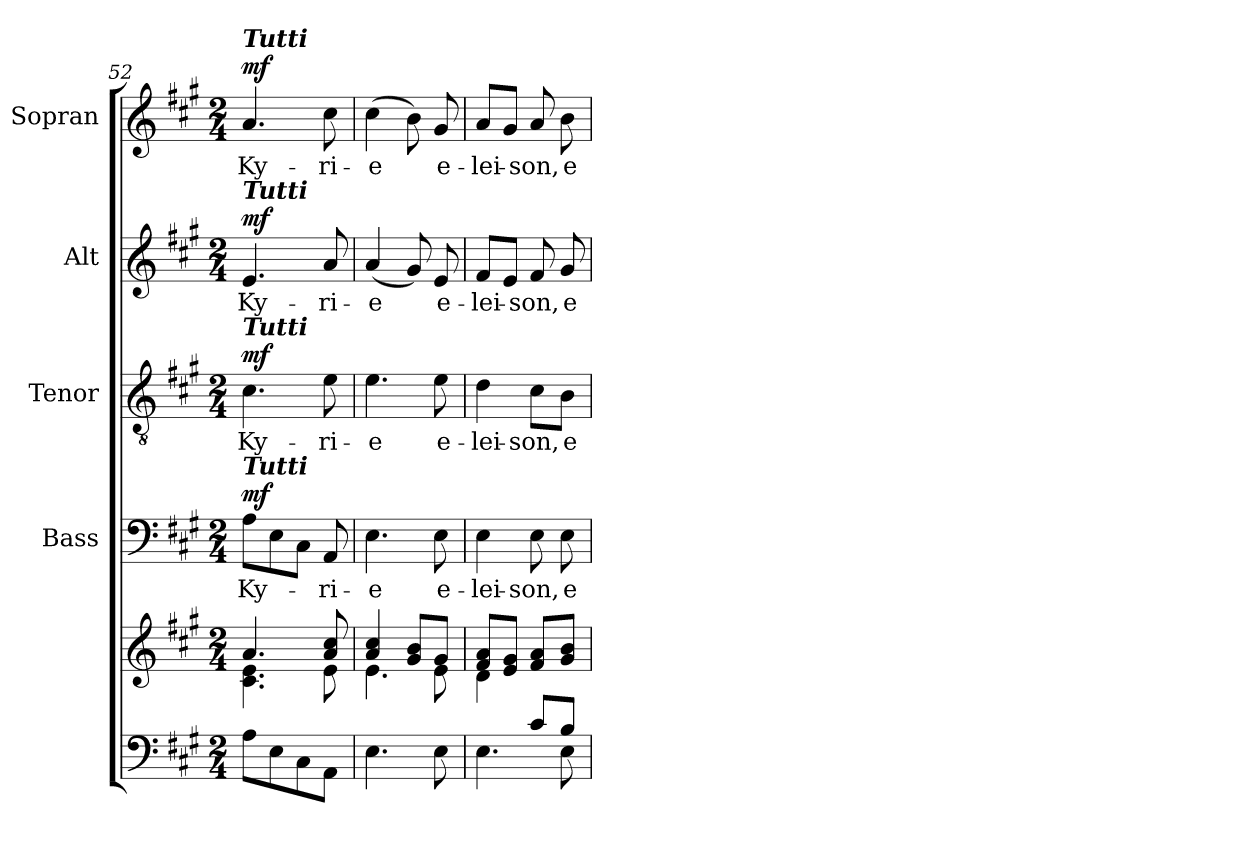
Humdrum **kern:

**kern	**kern	**kern	**text	**dynam	**kern	**text	**dynam	**kern	**text	**dynam	**kern	**text	**dynam
*part5	*part5	*part4	*part4	*part4	*part3	*part3	*part3	*part2	*part2	*part2	*part1	*part1	*part1
*staff6	*staff5	*staff4	*staff4	*staff4	*staff3	*staff3	*staff3	*staff2	*staff2	*staff2	*staff1	*staff1	*staff1
*	*	*I"Bass	*	*	*I"Tenor	*	*	*I"Alt	*	*	*I"Sopran	*	*
*	*	*I'B.	*	*	*I'T.	*	*	*I'A.	*	*	*I'S.	*	*
!!LO:PB:g=z
*clefF4	*clefG2	*clefF4	*	*	*clefGv2	*	*	*clefG2	*	*	*clefG2	*	*
*k[f#c#g#]	*k[f#c#g#]	*k[f#c#g#]	*	*	*k[f#c#g#]	*	*	*k[f#c#g#]	*	*	*k[f#c#g#]	*	*
*A:	*A:	*A:	*	*	*A:	*	*	*A:	*	*	*A:	*	*
*M2/4	*M2/4	*M2/4	*	*	*M2/4	*	*	*M2/4	*	*	*M2/4	*	*
=52	=52	=52	=52	=52	=52	=52	=52	=52	=52	=52	=52	=52	=52
*	*^	*	*	*	*	*	*	*	*	*	*	*	*
!	!	!	!	!	!	!	!	!	!	!	!	!LO:TX:a:Bi:t=Tutti	!	!
!	!	!	!	!	!	!	!	!	!LO:TX:a:Bi:t=Tutti	!	!	!	!	!
!	!	!	!	!	!	!LO:TX:a:Bi:t=Tutti	!	!	!	!	!	!	!	!
!	!	!	!LO:TX:a:Bi:t=Tutti	!	!	!	!	!	!	!	!	!	!	!
!	!	!	!	!LO:LY:b	!LO:DY:a	!	!LO:LY:b	!LO:DY:a	!	!LO:LY:b	!LO:DY:a	!	!LO:LY:b	!LO:DY:a
8A\L	4.a/	4.c#\ 4.e\	8A\L	Ky-	mf	4.c#\	Ky-	mf	4.e/	Ky-	mf	4.a/	Ky-	mf
8E\	.	.	8E\	.	.	.	.	.	.	.	.	.	.	.
8C#\	.	.	8C#\J	.	.	.	.	.	.	.	.	.	.	.
!	!	!	!	!LO:LY:b	!	!	!LO:LY:b	!	!	!LO:LY:b	!	!	!LO:LY:b	!
8AA\J	8a/ 8cc#/	8e\	8AA/	-ri-	.	8e\	-ri-	.	8a/	-ri-	.	8cc#\	-ri-	.
=53	=53	=53	=53	=53	=53	=53	=53	=53	=53	=53	=53	=53	=53	=53
!	!	!	!	!LO:LY:b	!	!	!LO:LY:b	!	!	!LO:LY:b	!	!	!LO:LY:b	!
4.E\	4a/ 4cc#/	4.e\	4.E\	-e	.	4.e\	-e	.	(<4a/	-e	.	(>4cc#\	-e	.
.	8g#/ 8b/L	.	.	.	.	.	.	.	8g#/)	.	.	8b\)	.	.
!	!	!	!	!LO:LY:b	!	!	!LO:LY:b	!	!	!LO:LY:b	!	!	!LO:LY:b	!
8E\	8g#/J	8e\	8E\	e-	.	8e\	e-	.	8e/	e-	.	8g#/	e-	.
=54	=54	=54	=54	=54	=54	=54	=54	=54	=54	=54	=54	=54	=54	=54
*^	*	*	*	*	*	*	*	*	*	*	*	*	*	*
!	!	!	!	!	!LO:LY:b	!	!	!LO:LY:b	!	!	!LO:LY:b	!	!	!LO:LY:b	!
4ryy	4.E\	8f#/ 8a/L	4d\	4E\	-lei-	.	4d\	-lei-	.	8f#/L	-lei-	.	8a/L	-lei-	.
.	.	8e/ 8g#/J	.	.	.	.	.	.	.	8e/J	.	.	8g#/J	.	.
!	!	!	!	!	!LO:LY:b	!	!	!LO:LY:b	!	!	!LO:LY:b	!	!	!LO:LY:b	!
8c#/L	.	8f#/ 8a/L	4ryy	8E\	-son,	.	8c#\L	-son,	.	8f#/	-son,	.	8a/	-son,	.
!	!	!	!	!	!LO:LY:b	!	!	!LO:LY:b	!	!	!LO:LY:b	!	!	!LO:LY:b	!
8B/J	8E\	8g#/ 8b/J	.	8E\	e-	.	8B\J	e-	.	8g#/	e-	.	8b\	e-	.
*v	*v	*	*	*	*	*	*	*	*	*	*	*	*	*	*
*	*v	*v	*	*	*	*	*	*	*	*	*	*	*	*
=	=	=	=	=	=	=	=	=	=	=	=	=	=
*-	*-	*-	*-	*-	*-	*-	*-	*-	*-	*-	*-	*-	*-
